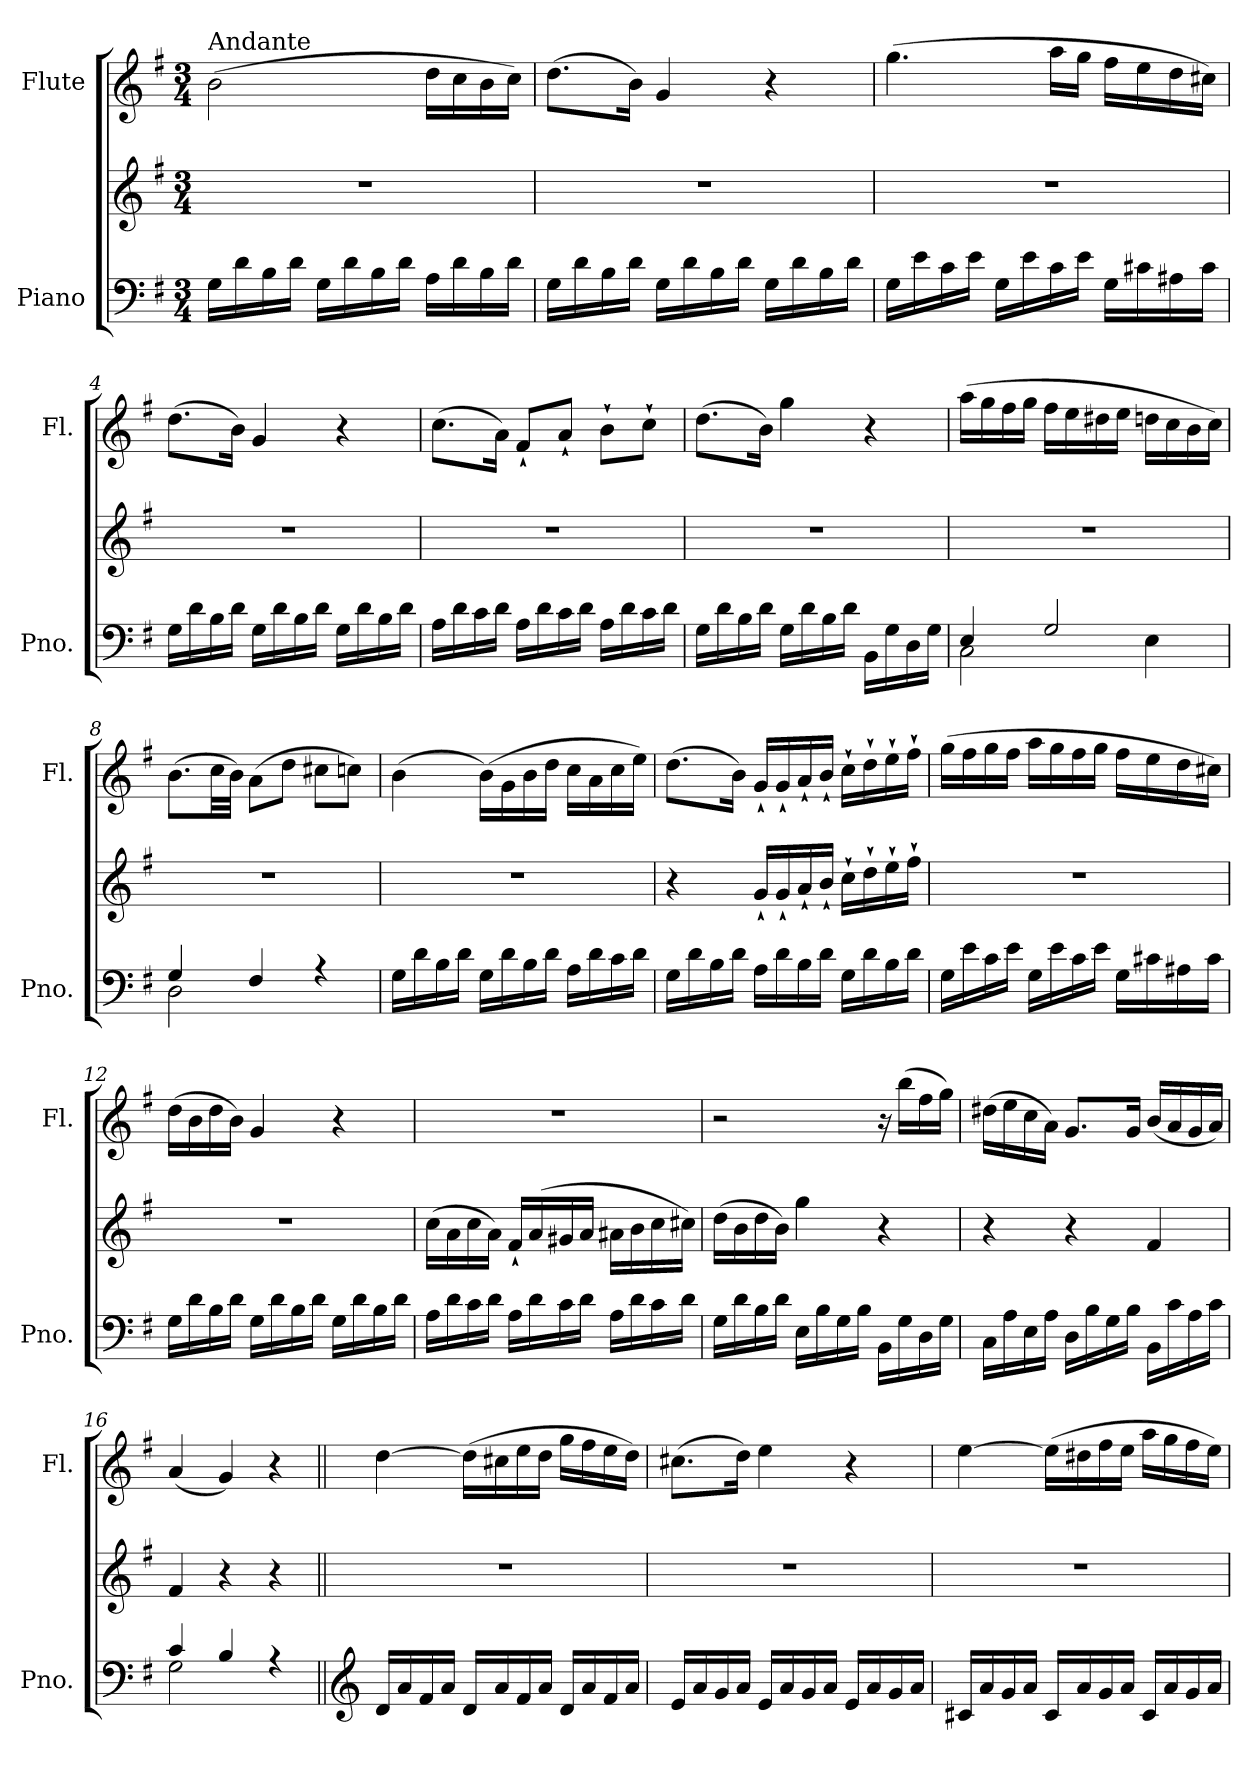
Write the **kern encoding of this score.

**kern	**kern	**kern
*part2	*part2	*part1
*staff3	*staff2	*staff1
*I"Piano	*	*I"Flute
*I'Pno.	*	*I'Fl.
*clefF4	*clefG2	*clefG2
*k[f#]	*k[f#]	*k[f#]
*M3/4	*M3/4	*M3/4
*MM70	*MM70	*MM70
=1	=1	=1
!	!	!LO:TX:a:t=Andante
16G\LL	2.r	(2b\
16d\	.	.
16B\	.	.
16d\JJ	.	.
16G\LL	.	.
16d\	.	.
16B\	.	.
16d\JJ	.	.
16A\LL	.	16dd\LL
16d\	.	16cc\
16B\	.	16b\
16d\JJ	.	16cc\JJ)
=2	=2	=2
16G\LL	2.r	(8.dd\L
16d\	.	.
16B\	.	.
16d\JJ	.	16b\Jk)
16G\LL	.	4g/
16d\	.	.
16B\	.	.
16d\JJ	.	.
16G\LL	.	4r
16d\	.	.
16B\	.	.
16d\JJ	.	.
=3	=3	=3
16G\LL	2.r	(4.gg\
16e\	.	.
16c\	.	.
16e\JJ	.	.
16G\LL	.	.
16e\	.	.
16c\	.	16aa\LL
16e\JJ	.	16gg\JJ
16G\LL	.	16ff#\LL
16c#X\	.	16ee\
16A#X\	.	16dd\
16c#\JJ	.	16cc#X\JJ)
=4	=4	=4
16G\LL	2.r	(8.dd\L
16d\	.	.
16B\	.	.
16d\JJ	.	16b\Jk)
16G\LL	.	4g/
16d\	.	.
16B\	.	.
16d\JJ	.	.
16G\LL	.	4r
16d\	.	.
16B\	.	.
16d\JJ	.	.
!!LO:LB:g=z
=5	=5	=5
16A\LL	2.r	(8.cc\L
16d\	.	.
16c\	.	.
16d\JJ	.	16a\Jk)
16A\LL	.	8f#`/L
16d\	.	.
16c\	.	8a`/J
16d\JJ	.	.
16A\LL	.	8b`\L
16d\	.	.
16c\	.	8cc`\J
16d\JJ	.	.
=6	=6	=6
16G\LL	2.r	(8.dd\L
16d\	.	.
16B\	.	.
16d\JJ	.	16b\Jk)
16G\LL	.	4gg\
16d\	.	.
16B\	.	.
16d\JJ	.	.
16BB\LL	.	4r
16G\	.	.
16D\	.	.
16G\JJ	.	.
=7	=7	=7
*^	*	*
4E/	2C\	2.r	(16aa\LL
.	.	.	16gg\
.	.	.	16ff#\
.	.	.	16gg\JJ
2G/	.	.	16ff#\LL
.	.	.	16ee\
.	.	.	16dd#X\
.	.	.	16ee\JJ
.	4E\	.	16ddn\LL
.	.	.	16cc\
.	.	.	16b\
.	.	.	16cc\JJ)
=8	=8	=8	=8
4G/	2D\	2.r	(8.b\L
.	.	.	32cc\LL
.	.	.	32b\JJJ)
4F#/	.	.	(8a\L
.	.	.	8dd\J
4rFyy	4rA	.	8cc#X\L
.	.	.	8ccn\J)
*v	*v	*	*
!!LO:LB:g=z
=9	=9	=9
16G\LL	2.r	(4b\
16d\	.	.
16B\	.	.
16d\JJ	.	.
16G\LL	.	(16b\LL)
16d\	.	16g\
16B\	.	16b\
16d\JJ	.	16dd\JJ
16A\LL	.	16cc\LL
16d\	.	16a\
16c\	.	16cc\
16d\JJ	.	16ee\JJ)
=10	=10	=10
16G\LL	4r	(8.dd\L
16d\	.	.
16B\	.	.
16d\JJ	.	16b\Jk)
16A\LL	16g`/LL	16g`/LL
16d\	16g`/	16g`/
16B\	16a`/	16a`/
16d\JJ	16b`/JJ	16b`/JJ
16G\LL	16cc`\LL	16cc`\LL
16d\	16dd`\	16dd`\
16B\	16ee`\	16ee`\
16d\JJ	16ff#`\JJ	16ff#`\JJ
=11	=11	=11
16G\LL	2.r	(16gg\LL
16e\	.	16ff#\
16c\	.	16gg\
16e\JJ	.	16ff#\JJ
16G\LL	.	16aa\LL
16e\	.	16gg\
16c\	.	16ff#\
16e\JJ	.	16gg\JJ
16G\LL	.	16ff#\LL
16c#X\	.	16ee\
16A#X\	.	16dd\
16c#\JJ	.	16cc#X\JJ)
=12	=12	=12
16G\LL	2.r	(16dd\LL
16d\	.	16b\
16B\	.	16dd\
16d\JJ	.	16b\JJ)
16G\LL	.	4g/
16d\	.	.
16B\	.	.
16d\JJ	.	.
16G\LL	.	4r
16d\	.	.
16B\	.	.
16d\JJ	.	.
!!LO:LB:g=z
=13	=13	=13
16A\LL	(16cc\LL	2.r
16d\	16a\	.
16c\	16cc\	.
16d\JJ	16a\JJ)	.
16A\LL	16f#`/LL	.
16d\	(16a/	.
16c\	16g#X/	.
16d\JJ	16a/JJ	.
16A\LL	16a#X\LL	.
16d\	16b\	.
16c\	16cc\	.
16d\JJ	16cc#X\JJ)	.
=14	=14	=14
16G\LL	(16dd\LL	2r
16d\	16b\	.
16B\	16dd\	.
16d\JJ	16b\JJ)	.
16E\LL	4gg\	.
16B\	.	.
16G\	.	.
16B\JJ	.	.
16BB\LL	4r	16r
16G\	.	(16bb\LL
16D\	.	16ff#\
16G\JJ	.	16gg\JJ)
=15	=15	=15
*	*	*^
16C\LL	4r	4rffyy	(16dd#X\LL
16A\	.	.	16ee\
16E\	.	.	16cc\
16A\JJ	.	.	16a\JJ)
16D\LL	4r	8.g/L	2ryy
16B\	.	.	.
16G\	.	.	.
16B\JJ	.	16g/Jk	.
16BB\LL	4f#/	(16b/LL	.
16c\	.	16a/	.
16A\	.	16g/	.
16c\JJ	.	16a/JJ)	.
*	*	*v	*v
=16	=16	=16
*^	*	*
4c/	2G\	4f#/	(4a/
4B/	.	4r	4g/)
4ryy	4rA	4r	4r
*v	*v	*	*
!!LO:LB:g=z
=17||	=17||	=17||
*clefG2	*	*
16d/LL	2.r	[4dd\
16a/	.	.
16f#/	.	.
16a/JJ	.	.
16d/LL	.	(16dd\LL]
16a/	.	16cc#X\
16f#/	.	16ee\
16a/JJ	.	16dd\JJ
16d/LL	.	16gg\LL
16a/	.	16ff#\
16f#/	.	16ee\
16a/JJ	.	16dd\JJ)
=18	=18	=18
16e/LL	2.r	(8.cc#X\L
16a/	.	.
16g/	.	.
16a/JJ	.	16dd\Jk)
16e/LL	.	4ee\
16a/	.	.
16g/	.	.
16a/JJ	.	.
16e/LL	.	4r
16a/	.	.
16g/	.	.
16a/JJ	.	.
=19	=19	=19
16c#X/LL	2.r	[4ee\
16a/	.	.
16g/	.	.
16a/JJ	.	.
16c#/LL	.	(16ee\LL]
16a/	.	16dd#X\
16g/	.	16ff#\
16a/JJ	.	16ee\JJ
16c#/LL	.	16aa\LL
16a/	.	16gg\
16g/	.	16ff#\
16a/JJ	.	16ee\JJ)
=	=	=
*-	*-	*-
